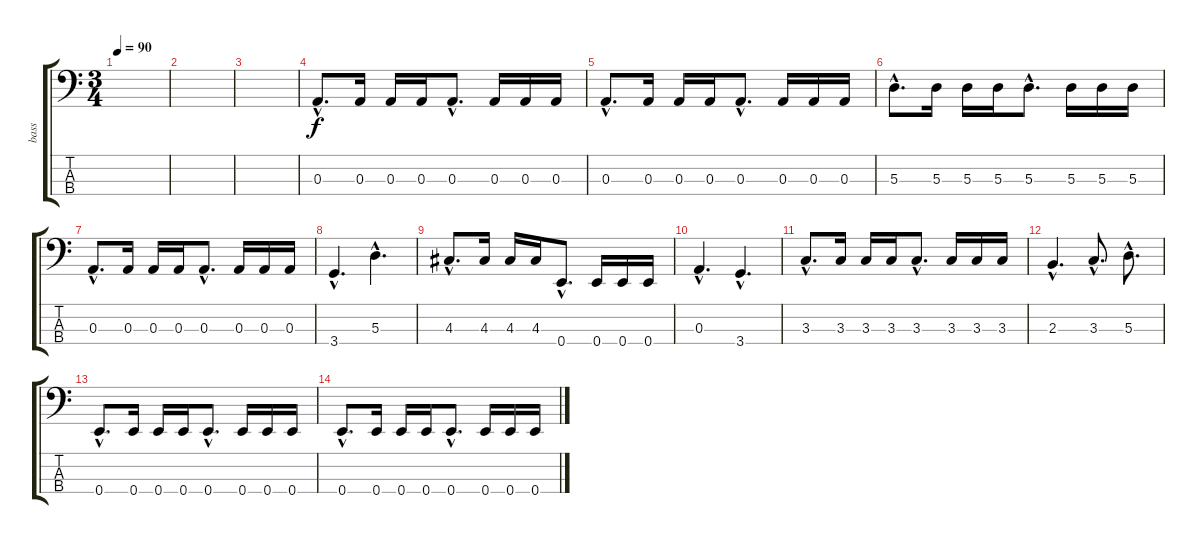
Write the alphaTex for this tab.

\track ("bass" "bass") {instrument electricbasspick}
\staff {score tabs}
\tuning (G2 D2 A1 E1) {hide}
\ts (3 4)
\tempo 90
\clef f4
\ks c
|
|
|
0.3{hac}.8{d} 0.3.16 0.3.16 0.3.16 0.3{hac}.8{d} 0.3.16 0.3.16 0.3.16 |
0.3{hac}.8{d} 0.3.16 0.3.16 0.3.16 0.3{hac}.8{d} 0.3.16 0.3.16 0.3.16 |
5.3{hac}.8{d} 5.3.16 5.3.16 5.3.16 5.3{hac}.8{d} 5.3.16 5.3.16 5.3.16 |
0.3{hac}.8{d} 0.3.16 0.3.16 0.3.16 0.3{hac}.8{d} 0.3.16 0.3.16 0.3.16 |
3.4{hac}.4{d} 5.3{hac}.4{d} |
4.3{hac}.8{d} 4.3.16 4.3.16 4.3.16 0.4{hac}.8{d} 0.4.16 0.4.16 0.4.16 |
0.3{hac}.4{d} 3.4{hac}.4{d} |
3.3{hac}.8{d} 3.3.16 3.3.16 3.3.16 3.3{hac}.8{d} 3.3.16 3.3.16 3.3.16 |
2.3{hac}.4{d} 3.3{hac}.8{d} 5.3{hac}.8{d} |
0.4{hac}.8{d} 0.4.16 0.4.16 0.4.16 0.4{hac}.8{d} 0.4.16 0.4.16 0.4.16 |
0.4{hac}.8{d} 0.4.16 0.4.16 0.4.16 0.4{hac}.8{d} 0.4.16 0.4.16 0.4.16
